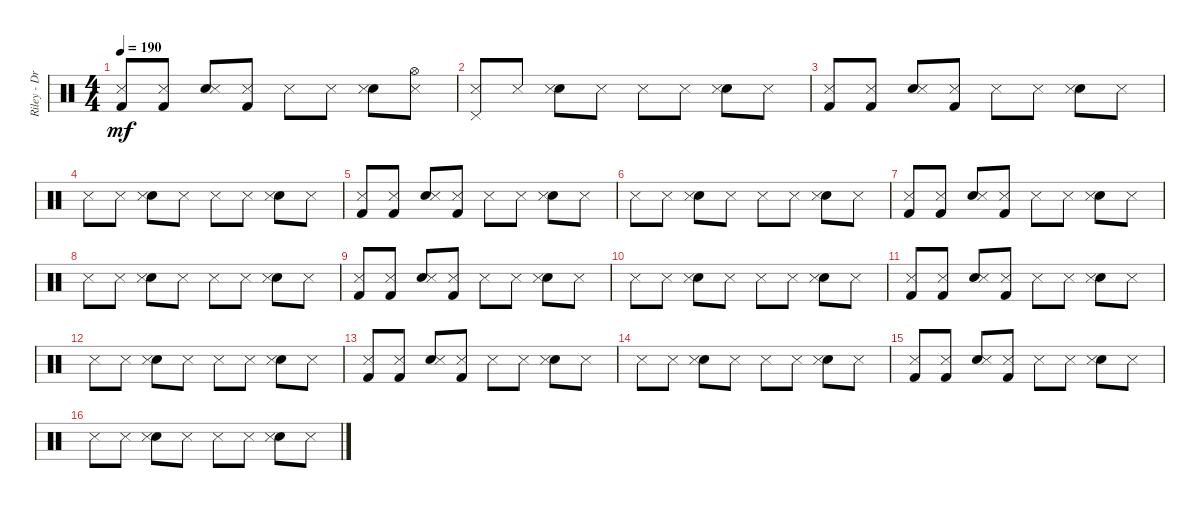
\track ("Riley - Drums" "Riley - Dr") {instrument percussion}
\staff {score}
\articulation defaults
\ts (4 4)
\tempo 190
\clef neutral
\ks c
("Kick (hit) 2" "Snare (side stick) 3").8{dy mf} ("Kick (hit) 2" "Snare (side stick) 3").8 ("Electric Snare (hit)" "Snare (side stick) 3").8 ("Kick (hit) 2" "Snare (side stick) 3").8 "Snare (side stick) 3".8 "Snare (side stick) 3".8 ("Electric Snare (hit)" "Snare (side stick) 3").8 ("Snare (side stick) 3" "Hi-Hat (open)").8 |
("Snare (side stick) 3" "Pedal Hi-Hat (hit)").8 "Snare (side stick) 3".8 ("Electric Snare (hit)" "Snare (side stick) 3").8 "Snare (side stick) 3".8 "Snare (side stick) 3".8 "Snare (side stick) 3".8 ("Electric Snare (hit)" "Snare (side stick) 3").8 "Snare (side stick) 3".8 |
("Kick (hit) 2" "Snare (side stick) 3").8 ("Kick (hit) 2" "Snare (side stick) 3").8 ("Electric Snare (hit)" "Snare (side stick) 3").8 ("Kick (hit) 2" "Snare (side stick) 3").8 "Snare (side stick) 3".8 "Snare (side stick) 3".8 ("Electric Snare (hit)" "Snare (side stick) 3").8 "Snare (side stick) 3".8 |
"Snare (side stick) 3".8 "Snare (side stick) 3".8 ("Electric Snare (hit)" "Snare (side stick) 3").8 "Snare (side stick) 3".8 "Snare (side stick) 3".8 "Snare (side stick) 3".8 ("Electric Snare (hit)" "Snare (side stick) 3").8 "Snare (side stick) 3".8 |
("Kick (hit) 2" "Snare (side stick) 3").8 ("Kick (hit) 2" "Snare (side stick) 3").8 ("Electric Snare (hit)" "Snare (side stick) 3").8 ("Kick (hit) 2" "Snare (side stick) 3").8 "Snare (side stick) 3".8 "Snare (side stick) 3".8 ("Electric Snare (hit)" "Snare (side stick) 3").8 "Snare (side stick) 3".8 |
"Snare (side stick) 3".8 "Snare (side stick) 3".8 ("Electric Snare (hit)" "Snare (side stick) 3").8 "Snare (side stick) 3".8 "Snare (side stick) 3".8 "Snare (side stick) 3".8 ("Electric Snare (hit)" "Snare (side stick) 3").8 "Snare (side stick) 3".8 |
("Kick (hit) 2" "Snare (side stick) 3").8 ("Kick (hit) 2" "Snare (side stick) 3").8 ("Electric Snare (hit)" "Snare (side stick) 3").8 ("Kick (hit) 2" "Snare (side stick) 3").8 "Snare (side stick) 3".8 "Snare (side stick) 3".8 ("Electric Snare (hit)" "Snare (side stick) 3").8 "Snare (side stick) 3".8 |
"Snare (side stick) 3".8 "Snare (side stick) 3".8 ("Electric Snare (hit)" "Snare (side stick) 3").8 "Snare (side stick) 3".8 "Snare (side stick) 3".8 "Snare (side stick) 3".8 ("Electric Snare (hit)" "Snare (side stick) 3").8 "Snare (side stick) 3".8 |
("Kick (hit) 2" "Snare (side stick) 3").8 ("Kick (hit) 2" "Snare (side stick) 3").8 ("Electric Snare (hit)" "Snare (side stick) 3").8 ("Kick (hit) 2" "Snare (side stick) 3").8 "Snare (side stick) 3".8 "Snare (side stick) 3".8 ("Electric Snare (hit)" "Snare (side stick) 3").8 "Snare (side stick) 3".8 |
"Snare (side stick) 3".8 "Snare (side stick) 3".8 ("Electric Snare (hit)" "Snare (side stick) 3").8 "Snare (side stick) 3".8 "Snare (side stick) 3".8 "Snare (side stick) 3".8 ("Electric Snare (hit)" "Snare (side stick) 3").8 "Snare (side stick) 3".8 |
("Kick (hit) 2" "Snare (side stick) 3").8 ("Kick (hit) 2" "Snare (side stick) 3").8 ("Electric Snare (hit)" "Snare (side stick) 3").8 ("Kick (hit) 2" "Snare (side stick) 3").8 "Snare (side stick) 3".8 "Snare (side stick) 3".8 ("Electric Snare (hit)" "Snare (side stick) 3").8 "Snare (side stick) 3".8 |
"Snare (side stick) 3".8 "Snare (side stick) 3".8 ("Electric Snare (hit)" "Snare (side stick) 3").8 "Snare (side stick) 3".8 "Snare (side stick) 3".8 "Snare (side stick) 3".8 ("Electric Snare (hit)" "Snare (side stick) 3").8 "Snare (side stick) 3".8 |
("Kick (hit) 2" "Snare (side stick) 3").8 ("Kick (hit) 2" "Snare (side stick) 3").8 ("Electric Snare (hit)" "Snare (side stick) 3").8 ("Kick (hit) 2" "Snare (side stick) 3").8 "Snare (side stick) 3".8 "Snare (side stick) 3".8 ("Electric Snare (hit)" "Snare (side stick) 3").8 "Snare (side stick) 3".8 |
"Snare (side stick) 3".8 "Snare (side stick) 3".8 ("Electric Snare (hit)" "Snare (side stick) 3").8 "Snare (side stick) 3".8 "Snare (side stick) 3".8 "Snare (side stick) 3".8 ("Electric Snare (hit)" "Snare (side stick) 3").8 "Snare (side stick) 3".8 |
("Kick (hit) 2" "Snare (side stick) 3").8 ("Kick (hit) 2" "Snare (side stick) 3").8 ("Electric Snare (hit)" "Snare (side stick) 3").8 ("Kick (hit) 2" "Snare (side stick) 3").8 "Snare (side stick) 3".8 "Snare (side stick) 3".8 ("Electric Snare (hit)" "Snare (side stick) 3").8 "Snare (side stick) 3".8 |
"Snare (side stick) 3".8 "Snare (side stick) 3".8 ("Electric Snare (hit)" "Snare (side stick) 3").8 "Snare (side stick) 3".8 "Snare (side stick) 3".8 "Snare (side stick) 3".8 ("Electric Snare (hit)" "Snare (side stick) 3").8 "Snare (side stick) 3".8
